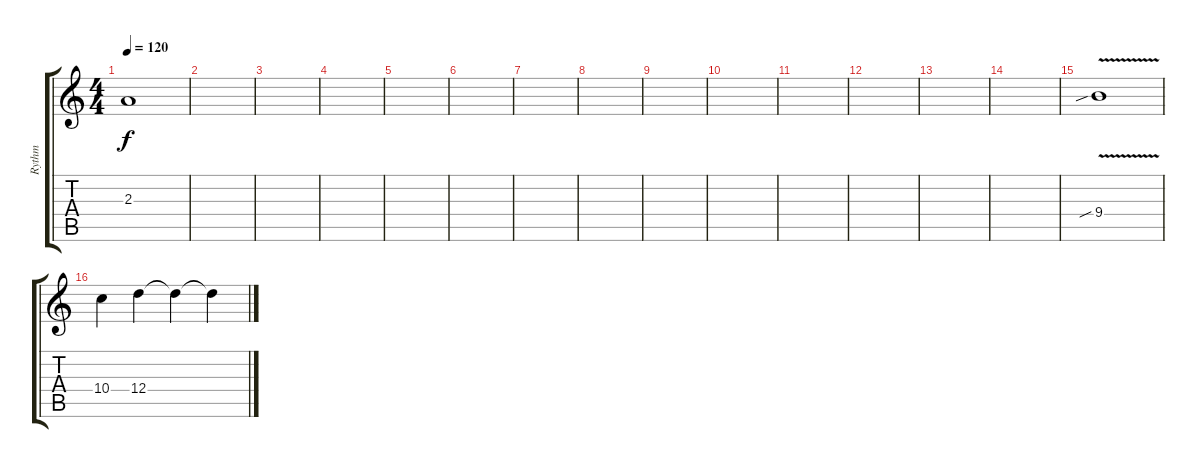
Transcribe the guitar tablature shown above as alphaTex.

\track ("Rythm" "Rythm") {instrument overdrivenguitar}
\staff {score tabs}
\tuning (E4 B3 G3 D3 A2 E2) {hide}
\ts (4 4)
\tempo 120
\clef g2
\ks c
2.3{t}.1{dy f} |
|
|
|
|
|
|
|
|
|
|
|
|
|
9.4{v sib}.1 |
10.4.4 12.4.4 12.4{t}.4 12.4{t}.4
